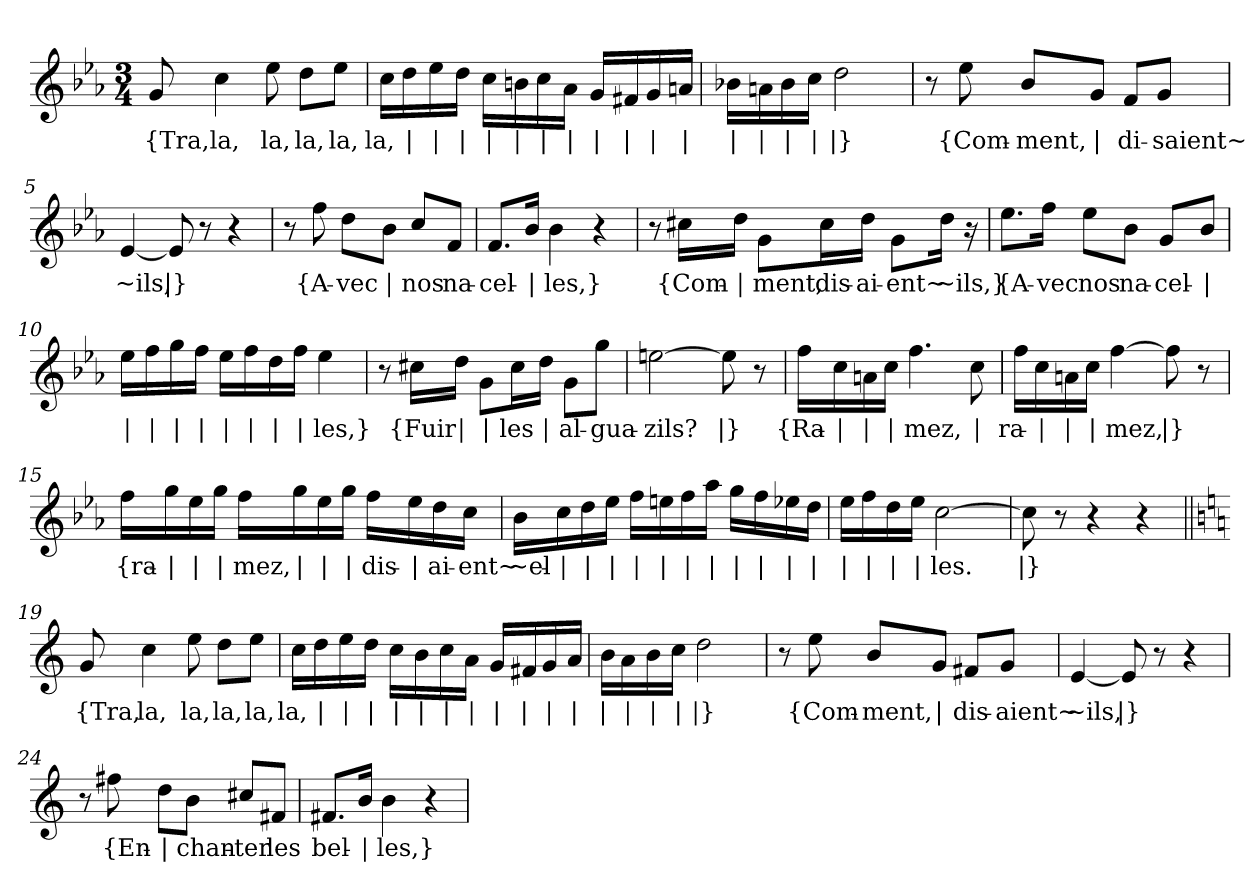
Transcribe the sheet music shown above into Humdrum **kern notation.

**kern	**text
*part1	*part1
*staff1	*staff1
*clefG2	*
*k[b-e-a-]	*
*M3/4	*
=1	=1
!	!LO:LY:b
8g/	{Tra,
!	!LO:LY:b
4cc\	la,
!	!LO:LY:b
8ee-\	la,
!	!LO:LY:b
8dd\L	la,
!	!LO:LY:b
8ee-\J	la,
=2	=2
!	!LO:LY:b
16cc\LL	la,
!	!LO:LY:b
16dd\	|
!	!LO:LY:b
16ee-\	|
!	!LO:LY:b
16dd\JJ	|
!	!LO:LY:b
16cc\LL	|
!	!LO:LY:b
16bn\	|
!	!LO:LY:b
16cc\	|
!	!LO:LY:b
16a-\JJ	|
!	!LO:LY:b
16g/LL	|
!	!LO:LY:b
16f#X/	|
!	!LO:LY:b
16g/	|
!	!LO:LY:b
16an/JJ	|
=3	=3
!	!LO:LY:b
16b-X\LL	|
!	!LO:LY:b
16an\	|
!	!LO:LY:b
16b-\	|
!	!LO:LY:b
16cc\JJ	|
!	!LO:LY:b
2dd\	|}
=4	=4
8r	.
!	!LO:LY:b
8ee-\	{Com-
!	!LO:LY:b
8b-/L	-ment,
!	!LO:LY:b
8g/J	|
!	!LO:LY:b
8f/L	di-
!	!LO:LY:b
8g/J	-saient~
=5	=5
!	!LO:LY:b
[4e-/	~ils,
!	!LO:LY:b
8e-/]	|}
8r	.
4r	.
!!LO:LB:g=z
=6	=6
8r	.
!	!LO:LY:b
8ff\	{A-
!	!LO:LY:b
8dd\L	-vec
!	!LO:LY:b
8b-\J	|
!	!LO:LY:b
8cc/L	nos
!	!LO:LY:b
8f/J	na-
=7	=7
!	!LO:LY:b
8.f/L	-cel-
!	!LO:LY:b
16b-/Jk	|
!	!LO:LY:b
4b-\	-les,}
4r	.
=8	=8
8r	.
!	!LO:LY:b
16cc#X\LL	{Com-
!	!LO:LY:b
16dd\JJ	|
!	!LO:LY:b
8g\L	-ment,
!	!LO:LY:b
16cc#\L	dis-
!	!LO:LY:b
16dd\JJ	-ai-
!	!LO:LY:b
8g\L	-ent~
!	!LO:LY:b
16dd\Jk	~ils,}
16r	.
=9	=9
!	!LO:LY:b
8.ee-\L	{A-
!	!LO:LY:b
16ff\Jk	-vec
!	!LO:LY:b
8ee-\L	nos
!	!LO:LY:b
8b-\J	na-
!	!LO:LY:b
8g/L	-cel-
!	!LO:LY:b
8b-/J	|
!!LO:LB:g=z
=10	=10
!	!LO:LY:b
16ee-\LL	|
!	!LO:LY:b
16ff\	|
!	!LO:LY:b
16gg\	|
!	!LO:LY:b
16ff\JJ	|
!	!LO:LY:b
16ee-\LL	|
!	!LO:LY:b
16ff\	|
!	!LO:LY:b
16dd\	|
!	!LO:LY:b
16ff\JJ	|
!	!LO:LY:b
4ee-\	-les,}
=11	=11
8r	.
!	!LO:LY:b
16cc#X\LL	{Fuir
!	!LO:LY:b
16dd\JJ	|
!	!LO:LY:b
8g\L	|
!	!LO:LY:b
16cc#\L	les
!	!LO:LY:b
16dd\JJ	|
!	!LO:LY:b
8g\L	al-
!	!LO:LY:b
8gg\J	-gua-
=12	=12
!	!LO:LY:b
[2een\	-zils?
!	!LO:LY:b
8ee\]	|}
8r	.
=13	=13
!	!LO:LY:b
16ff\LL	{Ra-
!	!LO:LY:b
16cc\	|
!	!LO:LY:b
16an\	|
!	!LO:LY:b
16cc\JJ	|
!	!LO:LY:b
4.ff\	-mez,
!	!LO:LY:b
8cc\	|
=14	=14
!	!LO:LY:b
16ff\LL	ra-
!	!LO:LY:b
16cc\	|
!	!LO:LY:b
16an\	|
!	!LO:LY:b
16cc\JJ	|
!	!LO:LY:b
[4ff\	-mez,
!	!LO:LY:b
8ff\]	|}
8r	.
!!LO:LB:g=z
=15	=15
!	!LO:LY:b
16ff\LL	{ra-
!	!LO:LY:b
16gg\	|
!	!LO:LY:b
16ee-\	|
!	!LO:LY:b
16gg\JJ	|
!	!LO:LY:b
16ff\LL	-mez,
!	!LO:LY:b
16gg\	|
!	!LO:LY:b
16ee-\	|
!	!LO:LY:b
16gg\JJ	|
!	!LO:LY:b
16ff\LL	dis-
!	!LO:LY:b
16ee-\	|
!	!LO:LY:b
16dd\	-ai-
!	!LO:LY:b
16cc\JJ	-ent~
=16	=16
!	!LO:LY:b
16b-\LL	~el-
!	!LO:LY:b
16cc\	|
!	!LO:LY:b
16dd\	|
!	!LO:LY:b
16ee-\JJ	|
!	!LO:LY:b
16ff\LL	|
!	!LO:LY:b
16een\	|
!	!LO:LY:b
16ff\	|
!	!LO:LY:b
16aa-\JJ	|
!	!LO:LY:b
16gg\LL	|
!	!LO:LY:b
16ff\	|
!	!LO:LY:b
16ee-X\	|
!	!LO:LY:b
16dd\JJ	|
=17	=17
!	!LO:LY:b
16ee-\LL	|
!	!LO:LY:b
16ff\	|
!	!LO:LY:b
16dd\	|
!	!LO:LY:b
16ee-\JJ	|
!	!LO:LY:b
[2cc\	-les.
=18	=18
!	!LO:LY:b
8cc\]	|}
8r	.
4r	.
4r	.
!!LO:LB:g=z
=19||	=19||
*k[]	*
!	!LO:LY:b
8g/	{Tra,
!	!LO:LY:b
4cc\	la,
!	!LO:LY:b
8ee\	la,
!	!LO:LY:b
8dd\L	la,
!	!LO:LY:b
8ee\J	la,
=20	=20
!	!LO:LY:b
16cc\LL	la,
!	!LO:LY:b
16dd\	|
!	!LO:LY:b
16ee\	|
!	!LO:LY:b
16dd\JJ	|
!	!LO:LY:b
16cc\LL	|
!	!LO:LY:b
16b\	|
!	!LO:LY:b
16cc\	|
!	!LO:LY:b
16a\JJ	|
!	!LO:LY:b
16g/LL	|
!	!LO:LY:b
16f#X/	|
!	!LO:LY:b
16g/	|
!	!LO:LY:b
16a/JJ	|
=21	=21
!	!LO:LY:b
16b\LL	|
!	!LO:LY:b
16a\	|
!	!LO:LY:b
16b\	|
!	!LO:LY:b
16cc\JJ	|
!	!LO:LY:b
2dd\	|}
=22	=22
8r	.
!	!LO:LY:b
8ee\	{Com-
!	!LO:LY:b
8b/L	-ment,
!	!LO:LY:b
8g/J	|
!	!LO:LY:b
8f#X/L	dis-
!	!LO:LY:b
8g/J	-aient~
=23	=23
!	!LO:LY:b
[4e/	~ils,
!	!LO:LY:b
8e/]	|}
8r	.
4r	.
!!LO:LB:g=z
=24	=24
8r	.
!	!LO:LY:b
8ff#X\	{En-
!	!LO:LY:b
8dd\L	|
!	!LO:LY:b
8b\J	-chan-
!	!LO:LY:b
8cc#X/L	-ter
!	!LO:LY:b
8f#X/J	les
=25	=25
!	!LO:LY:b
8.f#X/L	bel-
!	!LO:LY:b
16b/Jk	|
!	!LO:LY:b
4b\	-les,}
4r	.
=	=
*-	*-
